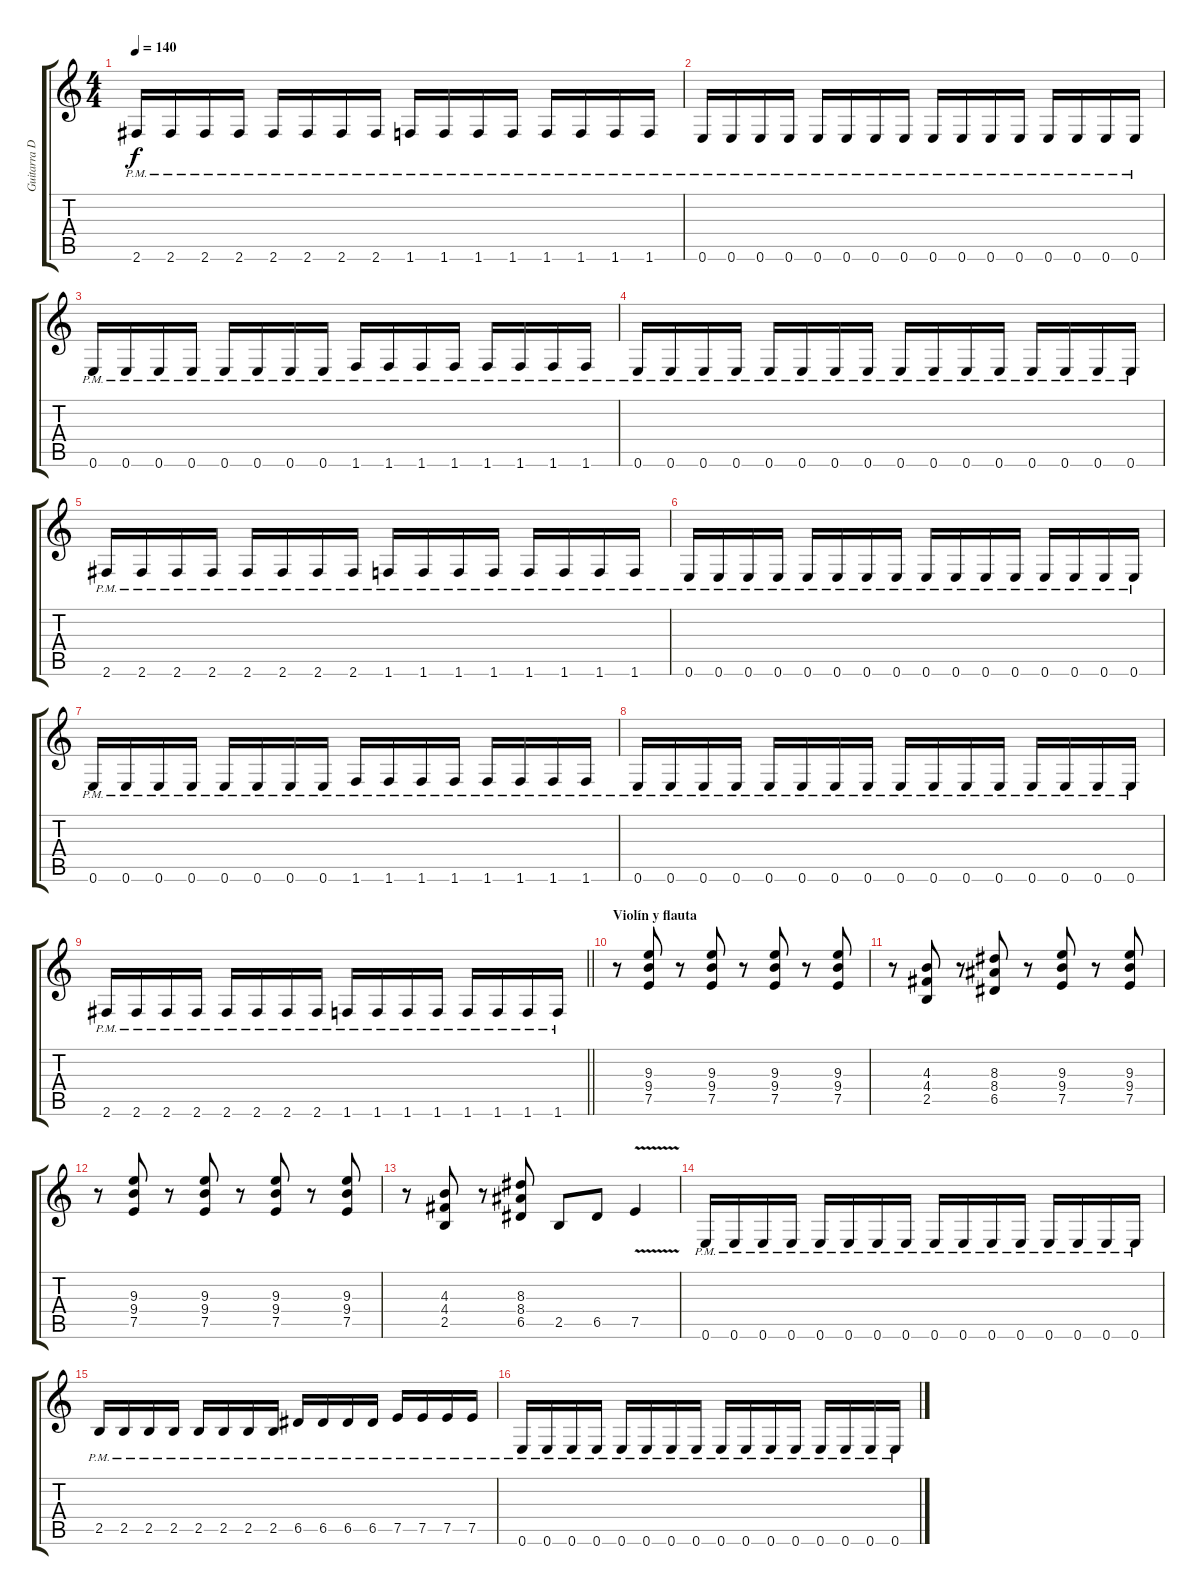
\track ("Guitarra Der" "Guitarra D") {instrument distortionguitar}
\staff {score tabs}
\tuning (E4 B3 G3 D3 A2 E2) {hide}
\ts (4 4)
\tempo 140
\clef g2
\ks c
2.6{pm}.16{dy f} 2.6{pm}.16 2.6{pm}.16 2.6{pm}.16 2.6{pm}.16 2.6{pm}.16 2.6{pm}.16 2.6{pm}.16 1.6{pm}.16 1.6{pm}.16 1.6{pm}.16 1.6{pm}.16 1.6{pm}.16 1.6{pm}.16 1.6{pm}.16 1.6{pm}.16 |
0.6{pm}.16 0.6{pm}.16 0.6{pm}.16 0.6{pm}.16 0.6{pm}.16 0.6{pm}.16 0.6{pm}.16 0.6{pm}.16 0.6{pm}.16 0.6{pm}.16 0.6{pm}.16 0.6{pm}.16 0.6{pm}.16 0.6{pm}.16 0.6{pm}.16 0.6{pm}.16 |
0.6{pm}.16 0.6{pm}.16 0.6{pm}.16 0.6{pm}.16 0.6{pm}.16 0.6{pm}.16 0.6{pm}.16 0.6{pm}.16 1.6{pm}.16 1.6{pm}.16 1.6{pm}.16 1.6{pm}.16 1.6{pm}.16 1.6{pm}.16 1.6{pm}.16 1.6{pm}.16 |
0.6{pm}.16 0.6{pm}.16 0.6{pm}.16 0.6{pm}.16 0.6{pm}.16 0.6{pm}.16 0.6{pm}.16 0.6{pm}.16 0.6{pm}.16 0.6{pm}.16 0.6{pm}.16 0.6{pm}.16 0.6{pm}.16 0.6{pm}.16 0.6{pm}.16 0.6{pm}.16 |
2.6{pm}.16 2.6{pm}.16 2.6{pm}.16 2.6{pm}.16 2.6{pm}.16 2.6{pm}.16 2.6{pm}.16 2.6{pm}.16 1.6{pm}.16 1.6{pm}.16 1.6{pm}.16 1.6{pm}.16 1.6{pm}.16 1.6{pm}.16 1.6{pm}.16 1.6{pm}.16 |
0.6{pm}.16 0.6{pm}.16 0.6{pm}.16 0.6{pm}.16 0.6{pm}.16 0.6{pm}.16 0.6{pm}.16 0.6{pm}.16 0.6{pm}.16 0.6{pm}.16 0.6{pm}.16 0.6{pm}.16 0.6{pm}.16 0.6{pm}.16 0.6{pm}.16 0.6{pm}.16 |
0.6{pm}.16 0.6{pm}.16 0.6{pm}.16 0.6{pm}.16 0.6{pm}.16 0.6{pm}.16 0.6{pm}.16 0.6{pm}.16 1.6{pm}.16 1.6{pm}.16 1.6{pm}.16 1.6{pm}.16 1.6{pm}.16 1.6{pm}.16 1.6{pm}.16 1.6{pm}.16 |
0.6{pm}.16 0.6{pm}.16 0.6{pm}.16 0.6{pm}.16 0.6{pm}.16 0.6{pm}.16 0.6{pm}.16 0.6{pm}.16 0.6{pm}.16 0.6{pm}.16 0.6{pm}.16 0.6{pm}.16 0.6{pm}.16 0.6{pm}.16 0.6{pm}.16 0.6{pm}.16 |
\barLineRight lightlight
2.6{pm}.16 2.6{pm}.16 2.6{pm}.16 2.6{pm}.16 2.6{pm}.16 2.6{pm}.16 2.6{pm}.16 2.6{pm}.16 1.6{pm}.16 1.6{pm}.16 1.6{pm}.16 1.6{pm}.16 1.6{pm}.16 1.6{pm}.16 1.6{pm}.16 1.6{pm}.16 |
\section ("" "Violín y flauta")
r.8 (9.3 9.4 7.5).8 r.8 (9.3 9.4 7.5).8 r.8 (9.3 9.4 7.5).8 r.8 (9.3 9.4 7.5).8 |
r.8 (4.3 4.4 2.5).8 r.8 (8.3 8.4 6.5).8 r.8 (9.3 9.4 7.5).8 r.8 (9.3 9.4 7.5).8 |
r.8 (9.3 9.4 7.5).8 r.8 (9.3 9.4 7.5).8 r.8 (9.3 9.4 7.5).8 r.8 (9.3 9.4 7.5).8 |
r.8 (4.3 4.4 2.5).8 r.8 (8.3 8.4 6.5).8 2.5.8 6.5.8 7.5{v}.4 |
0.6{pm}.16 0.6{pm}.16 0.6{pm}.16 0.6{pm}.16 0.6{pm}.16 0.6{pm}.16 0.6{pm}.16 0.6{pm}.16 0.6{pm}.16 0.6{pm}.16 0.6{pm}.16 0.6{pm}.16 0.6{pm}.16 0.6{pm}.16 0.6{pm}.16 0.6{pm}.16 |
2.5{pm}.16 2.5{pm}.16 2.5{pm}.16 2.5{pm}.16 2.5{pm}.16 2.5{pm}.16 2.5{pm}.16 2.5{pm}.16 6.5{pm}.16 6.5{pm}.16 6.5{pm}.16 6.5{pm}.16 7.5{pm}.16 7.5{pm}.16 7.5{pm}.16 7.5{pm}.16 |
0.6{pm}.16 0.6{pm}.16 0.6{pm}.16 0.6{pm}.16 0.6{pm}.16 0.6{pm}.16 0.6{pm}.16 0.6{pm}.16 0.6{pm}.16 0.6{pm}.16 0.6{pm}.16 0.6{pm}.16 0.6{pm}.16 0.6{pm}.16 0.6{pm}.16 0.6{pm}.16
